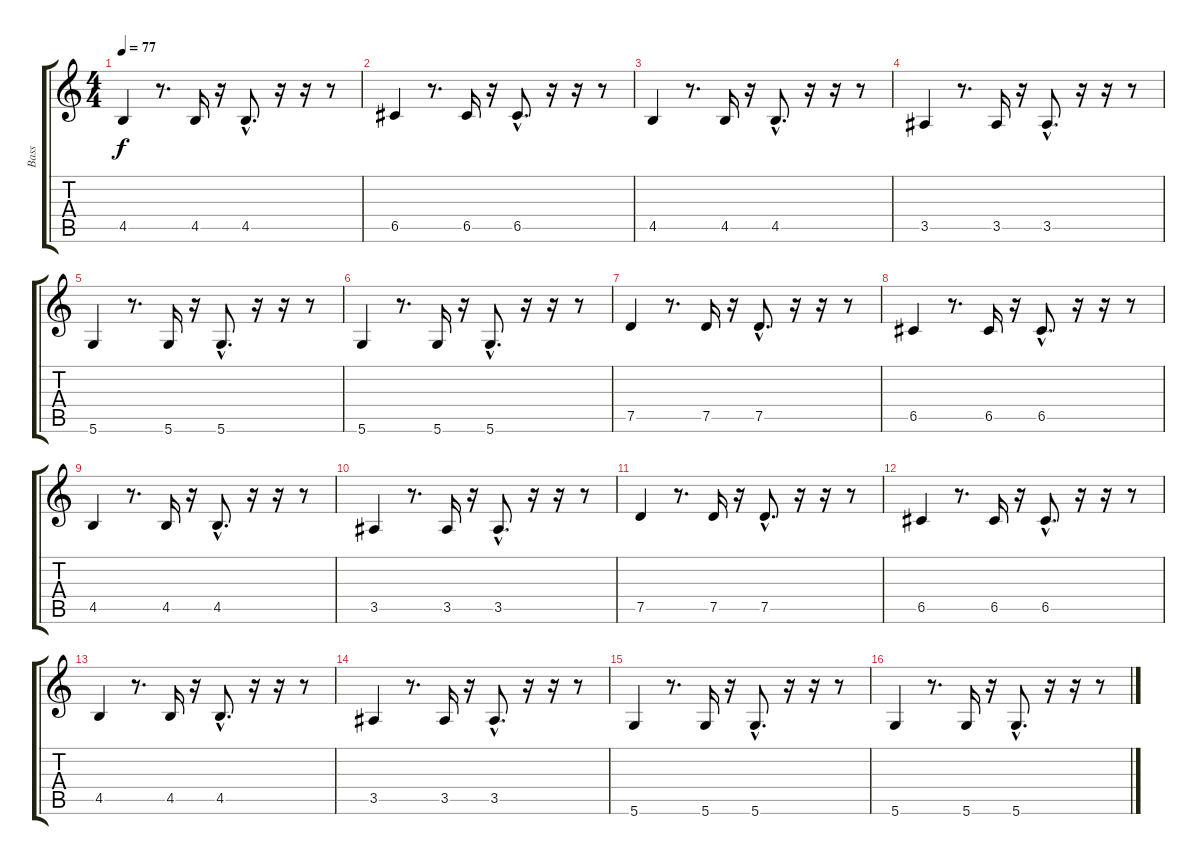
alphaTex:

\track ("Bass" "Bass") {instrument electricbassfinger}
\staff {score tabs}
\tuning (D4 A3 F3 C3 G2 D2) {hide}
\ts (4 4)
\tempo 77
\clef g2
\ks c
4.5.4{dy f} r.8{d} 4.5.16 r.16 4.5{hac}.8{d} r.16 r.16 r.8 |
6.5.4 r.8{d} 6.5.16 r.16 6.5{hac}.8{d} r.16 r.16 r.8 |
4.5.4 r.8{d} 4.5.16 r.16 4.5{hac}.8{d} r.16 r.16 r.8 |
3.5.4 r.8{d} 3.5.16 r.16 3.5{hac}.8{d} r.16 r.16 r.8 |
5.6.4 r.8{d} 5.6.16 r.16 5.6{hac}.8{d} r.16 r.16 r.8 |
5.6.4 r.8{d} 5.6.16 r.16 5.6{hac}.8{d} r.16 r.16 r.8 |
7.5.4 r.8{d} 7.5.16 r.16 7.5{hac}.8{d} r.16 r.16 r.8 |
6.5.4 r.8{d} 6.5.16 r.16 6.5{hac}.8{d} r.16 r.16 r.8 |
4.5.4 r.8{d} 4.5.16 r.16 4.5{hac}.8{d} r.16 r.16 r.8 |
3.5.4 r.8{d} 3.5.16 r.16 3.5{hac}.8{d} r.16 r.16 r.8 |
7.5.4 r.8{d} 7.5.16 r.16 7.5{hac}.8{d} r.16 r.16 r.8 |
6.5.4 r.8{d} 6.5.16 r.16 6.5{hac}.8{d} r.16 r.16 r.8 |
4.5.4 r.8{d} 4.5.16 r.16 4.5{hac}.8{d} r.16 r.16 r.8 |
3.5.4 r.8{d} 3.5.16 r.16 3.5{hac}.8{d} r.16 r.16 r.8 |
5.6.4 r.8{d} 5.6.16 r.16 5.6{hac}.8{d} r.16 r.16 r.8 |
5.6.4 r.8{d} 5.6.16 r.16 5.6{hac}.8{d} r.16 r.16 r.8
